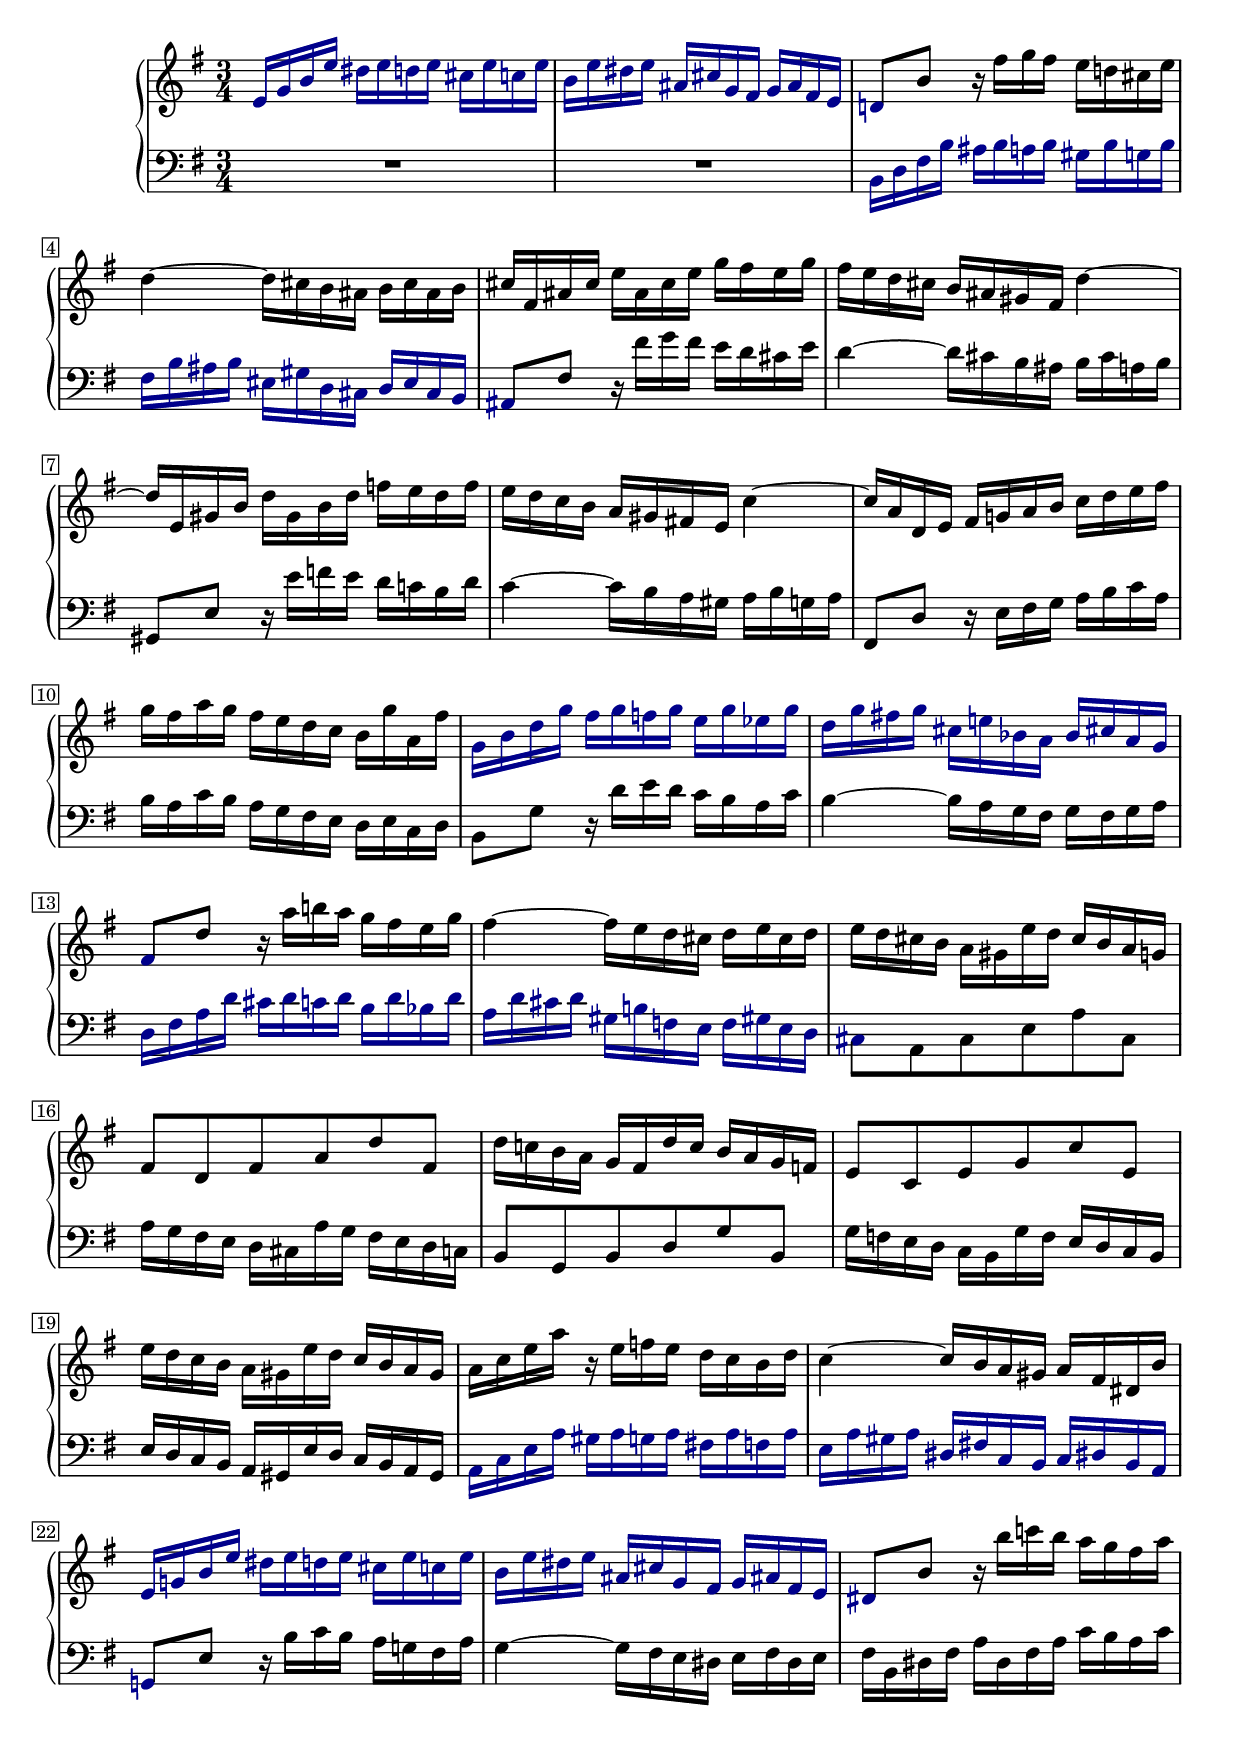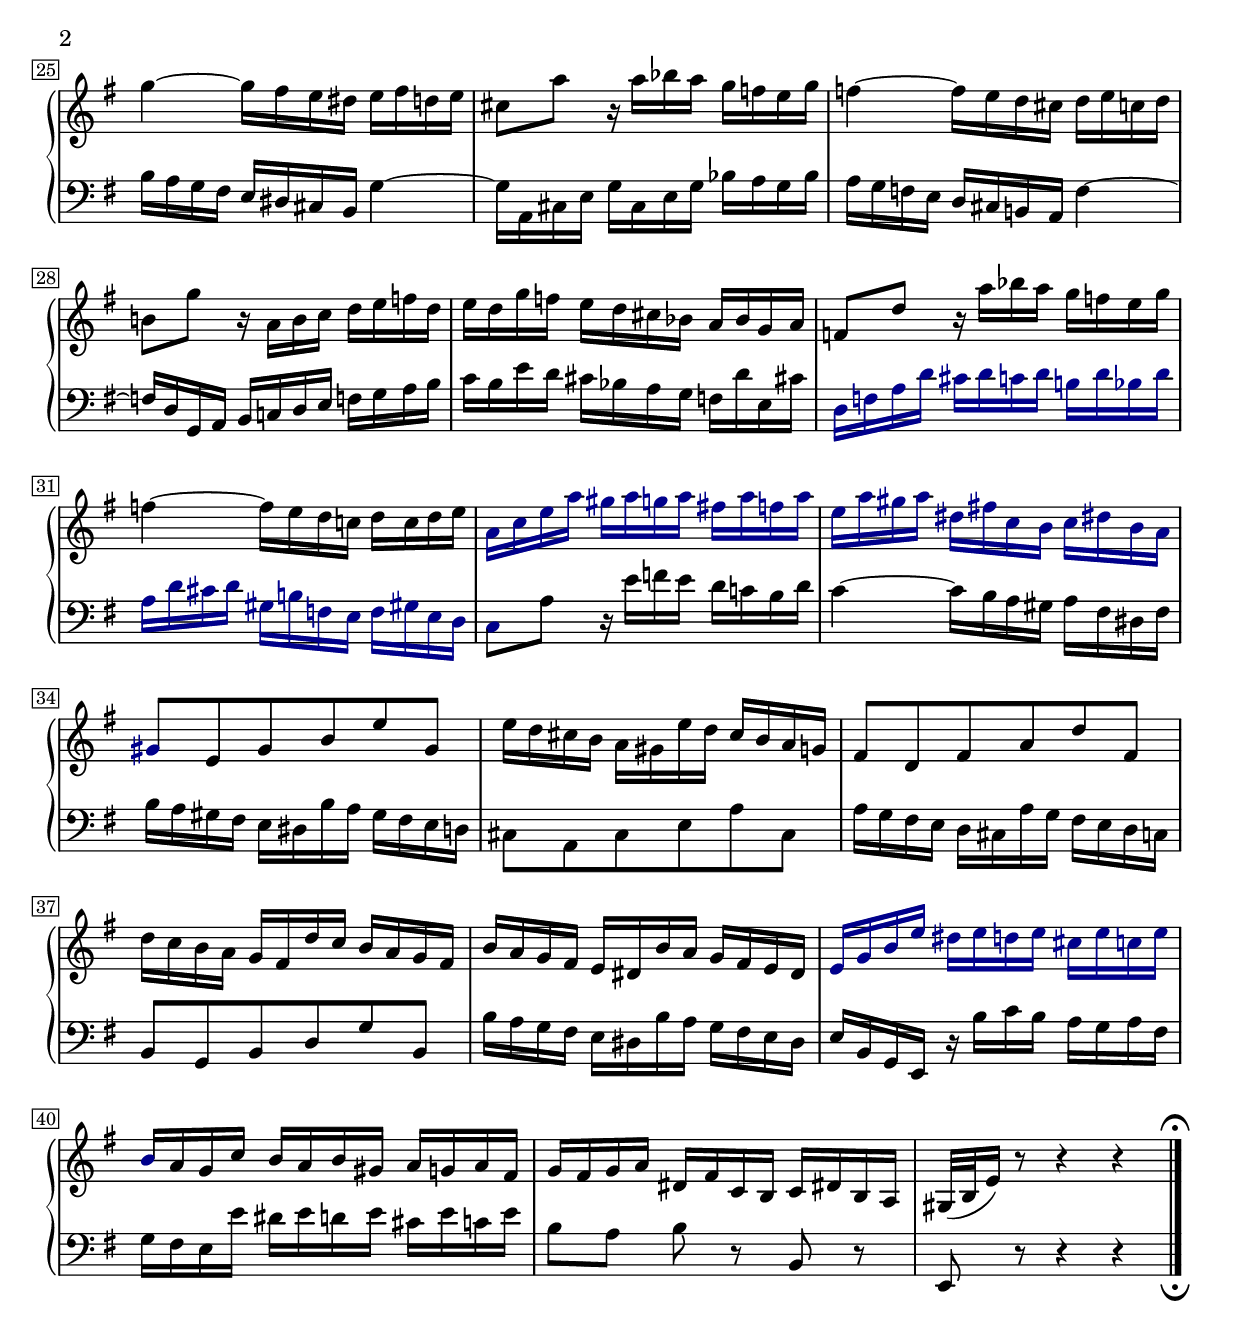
Global = {
  \key e \minor
  \time 3/4
  \include "../global.ly"
}

\include "../macros.ly"

Soprano = \context Voice = "one" \relative c' {
  \voiceOne
  \stemNeutral\tieNeutral
  \override MultiMeasureRest.staff-position = #0
  \override Rest.staff-position = #0
  %1
  | \highlightSubject { e16 g b e  dis e d e  cis e c e
  | b16 e dis e  ais, cis g fis  g ais fis e
  | \unHighlightSubject d!8 } b' r16 fis' g fis  e d cis e
  | d4~ d16 cis b ais  b cis ais b
  %5
  | cis16 fis, ais cis  e ais, cis e  g fis e g
  | fis16 e d cis  b ais gis fis  d'4~
  | d16 e, gis b  d gis, b d  f e d f
  | e16 d c b  a gis fis e  c'4~
  | c16 a d, e  fis g a b  c d e fis
  %10
  | g16 fis a g  fis e d c  b g' a, fis'
  | \highlightSubject { g,16 b d g  fis g f g  e g es g
  | d16 g fis! g  cis, e! bes a  bes cis! a g
  | \unHighlightSubject fis8 } d' r16 a' b! a  g fis e g
  | fis4~ fis16 e d cis  d e cis d
  %15
  | e16 d cis b  a gis e' d  cis b a g
  | fis8 d fis a d fis,
  | d'16 c! b a  g fis d' c  b a g f
  | e8 c e g c e,
  | e'16 d c b  a gis e' d  c b a gis
  %20
  | a16 c e a  r e f e  d c b d
  | c4~ c16 b a gis  a fis dis b'
  | \highlightSubject { e,16 g! b e  dis e d e  cis e c e
  | b16 e dis e  ais, cis g fis  g ais! fis e
  | \unHighlightSubject dis8 } b' r16 b' c! b  a g fis a
  %25
  | g4~ g16 fis e dis  e fis d e
  | cis8 a' r16 a bes a  g f e g
  | f4~ f16 e d cis  d e c d
  | b!8 g' r16 a, b c  d e f d
  | e16 d g f  e d cis bes  a bes g a
  %30
  | f8 d' r16 a' bes a  g f e g
  | f4~ f16 e d c  d c d e
  | \highlightSubject { a,16 c e a  gis a g a  fis a f a
  | e16 a gis a  dis, fis c b  c dis! b a
  | \unHighlightSubject gis8 } e gis b e gis,
  %35
  | e'16 d cis b  a gis e' d  cis b a g
  | fis8 d fis a d fis,
  | d'16 c b a  g fis d' c  b a g fis
  | b16 a g fis  e dis b' a  g fis e dis
  | \highlightSubject { e16 g b e  dis e d e  cis e c e
  %40
  | \unHighlightSubject b16 } a g c  b a b gis  a g a fis
  | g16 fis g a  dis, fis c b  c dis! b a
  | gis32_( b e16) r8 r4 r4
    \override Score.TextMark.self-alignment-X = #CENTER
    \textEndMark \markup { \musicglyph "scripts.ufermata" }
    \fine
}

Bass = \context Voice = "four" \relative c {
  \voiceFour
  \stemNeutral\tieNeutral
  \override MultiMeasureRest.staff-position = #0
  \override Rest.staff-position = #0
  %1
  | R2.*2
  | \highlightSubject { b16 d fis b  ais b a b  gis b g b
  | fis16 b ais b  eis, gis d cis  d eis cis b
  %5
  | \unHighlightSubject ais8 } fis' r16 fis' g fis  e d cis e
  | d4~ d16 cis b ais  b cis a b
  | gis,8 e' r16 e' f e  d c! b d
  | c4~ c16 b a gis  a b g a
  | fis,8 d' r16 e fis g  a b c a
  | b16 a c b  a g fis e  d e c d
  | b8 g' r16 d' e d  c b a c
  %10
  | b4~ b16 a g fis  g fis g a
  | \highlightSubject { d,16 fis a d  cis d c d  b d bes d
  | a16 d cis d  gis, b f e  f gis! e d
  | \unHighlightSubject cis8 } a cis e a cis,
  | a'16 g fis e  d cis a' g  fis e d c
  %15
  | b8 g b d g b,
  | g'16 f e d  c b g' f  e d c b
  | e16 d c b  a gis e' d  c b a gis
  | \highlightSubject { a16 c e a  gis a g a  fis! a f a
  | e16 a gis a  dis, fis c b  c dis! b a
  %20
  | \unHighlightSubject g!8 } e' r16 b' c b  a g fis a
  | g4~ g16 fis e dis e  fis dis e
  | fis16 b, dis fis  a dis, fis a  c b a c
  | b16 a g fis  e dis cis b  g'4~
  | g16 a, cis e  g cis, e g  bes a g bes
  %25
  | a16 g f e  d cis b! a  f'4~
  | f16 d g, a  b c! d e  f g a b
  | c16 b e d  cis bes a g  f d' e, cis'!
  | \highlightSubject { d,16 f a d  cis d c d  b! d bes d
  | a16 d cis d  gis, b! f e  f gis! e d
  %30
  | \unHighlightSubject c8 } a' r16 e' f e  d c b d
  | c4~ c16 b a gis  a fis dis fis
  | b16 a gis fis  e dis b' a  gis fis e d
  | cis8 a cis e a cis,
  | a'16 g fis e  d cis a' g fis e d c
  %35
  | b8 g b d g b,
  | b'16 a g fis  e dis b' a  g fis e dis
  | e16 b g e  r b'' c b  a g a fis
  | g16 fis e e'  dis e d e  cis e c e
  | b8[ a] b r b, r
  %40
  | e,8 r r4 r
    \tweak direction #DOWN
    \textEndMark \markup { \musicglyph "scripts.dfermata" }
    \fine
}

\score {
  \new PianoStaff
  <<
    \accidentalStyle Score.piano
    \context Staff = "upper" <<
      \set Staff.midiInstrument = #"acoustic grand"
      \Global
      \clef treble
      \Soprano
    >>
    \context Staff = "lower" <<
      \set Staff.midiInstrument = #"acoustic grand"
      \Global
      \clef bass
      \Bass
    >>
  >>
  \header {
    composer = ##f % "Johann Sebastian Bach"
    opus = ##f % "BWV 855"
    title = \markup { "Fuga X " \char ##x007E " à 2" }
    subtitle = ##f
  }
  \layout {
    \context {
      \PianoStaff
      \override Parentheses.font-size = #-2
      \override TextScript.font-shape = #'italic
      \override TextScript.font-size = #-1
    }
  }
  \midi {
    \tempo 4 = 100
  }
}
